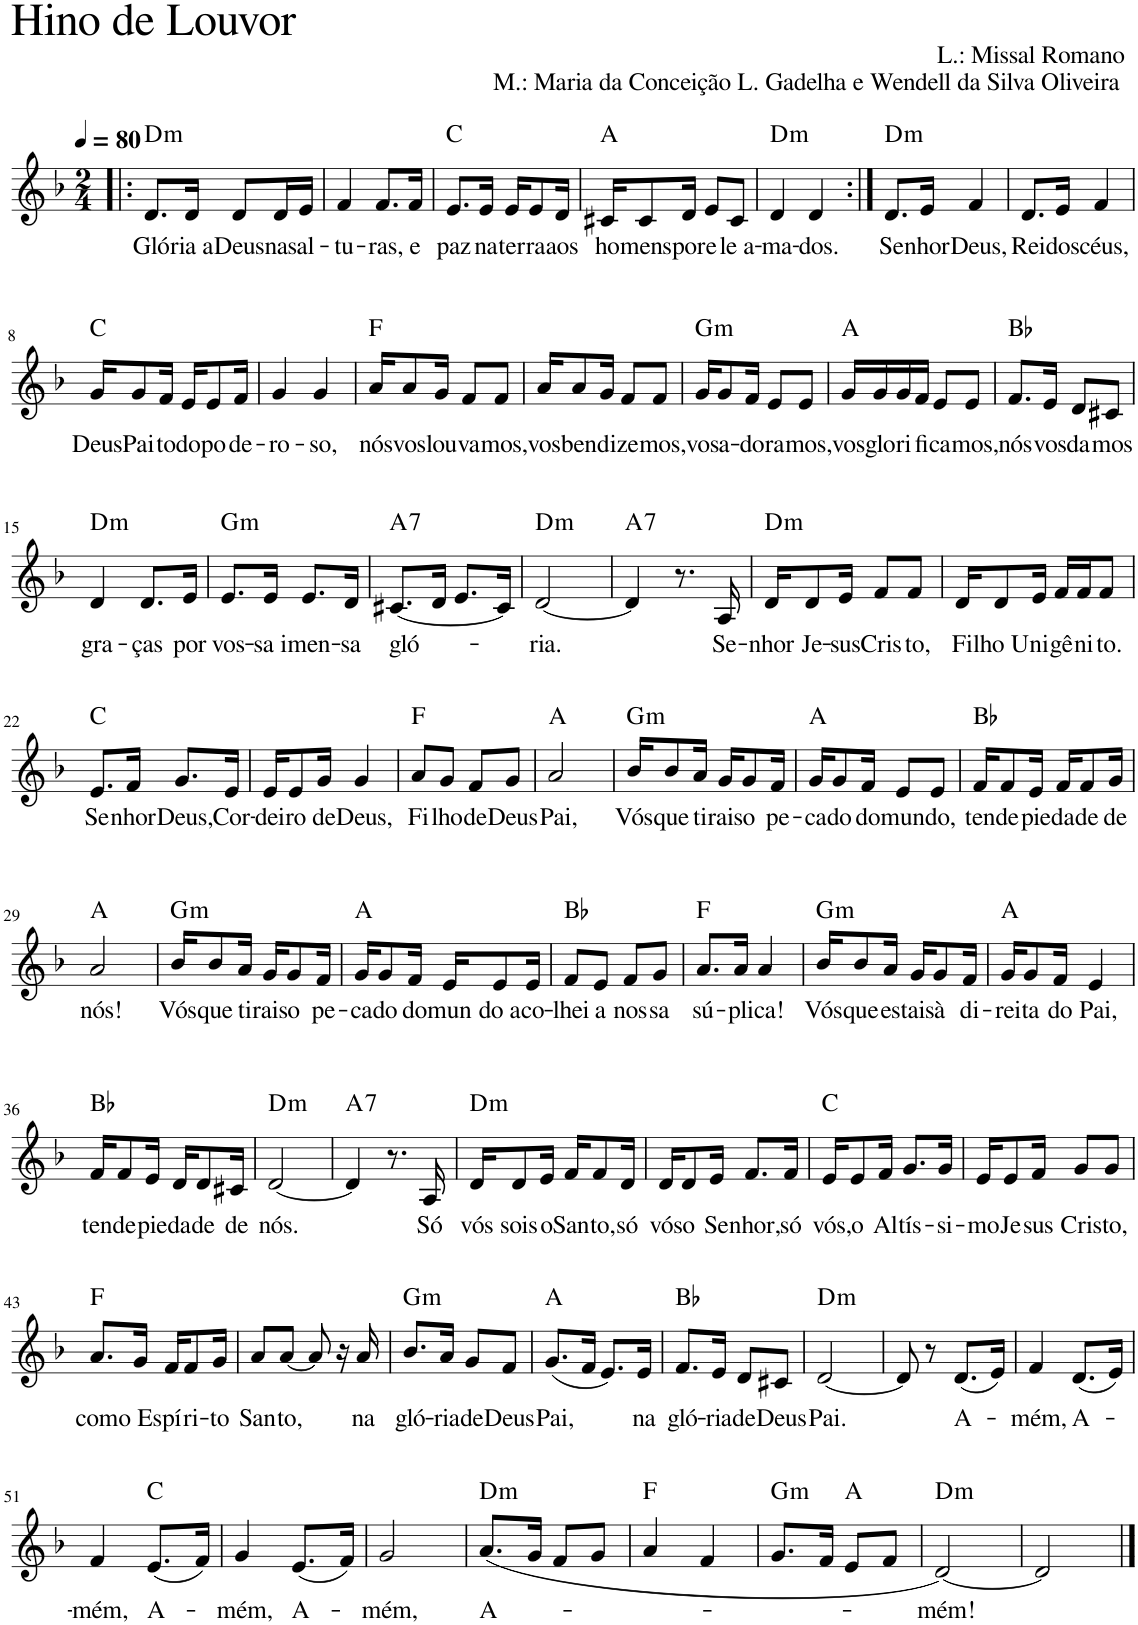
**kern	**text	**harte
*part1	*part1	*part1
*staff1	*staff1	*
*I"Voz	*	*
*I'Vo.	*	*
!!LO:PB:g=z
*clefG2	*	*
*k[b-]	*	*
*M2/4	*	*
*MM80	*	*
=1!|:	=1!|:	=1!|:
!LO:TX:a:t=Hino de Louvor	!	!
!LO:TX:a:t=L.&colon; Missal Romano	!	!
!LO:TX:a:t=M.&colon; Maria da Conceição L. Gadelha e Wendell da Silva Oliveira	!	!
!	!LO:LY:b	!LO:H:kt=m
8.d/L	Gló-	D:min
!	!LO:LY:b	!
16d/Jk	-ria a	.
!	!LO:LY:b	!
8d/L	Deus	.
!	!LO:LY:b	!
16d/L	nas	.
!	!LO:LY:b	!
16e/JJ	al-	.
=2	=2	=2
!	!LO:LY:b	!
4f/	-tu-	.
!	!LO:LY:b	!
8.f/L	-ras,	.
!	!LO:LY:b	!
16f/Jk	e	.
=3	=3	=3
!	!LO:LY:b	!
8.e/L	paz	C:maj
!	!LO:LY:b	!
16e/Jk	na	.
!	!LO:LY:b	!
16e/KL	ter-	.
!	!LO:LY:b	!
8e/	-ra	.
!	!LO:LY:b	!
16d/Jk	aos	.
=4	=4	=4
!	!LO:LY:b	!
16c#X/KL	ho-	A:maj
!	!LO:LY:b	!
8c#/	-mens	.
!	!LO:LY:b	!
16d/Jk	por	.
!	!LO:LY:b	!
8e/L	e-	.
!	!LO:LY:b	!
8c#/J	-le a-	.
=5	=5	=5
!	!LO:LY:b	!LO:H:kt=m
4d/	-ma-	D:min
!	!LO:LY:b	!
4d/	-dos.	.
=6:|!	=6:|!	=6:|!
!	!LO:LY:b	!LO:H:kt=m
8.d/L	Se-	D:min
!	!LO:LY:b	!
16e/Jk	-nhor	.
!	!LO:LY:b	!
4f/	Deus,	.
=7	=7	=7
!	!LO:LY:b	!
8.d/L	Rei	.
!	!LO:LY:b	!
16e/Jk	dos	.
!	!LO:LY:b	!
4f/	céus,	.
!!LO:LB:g=z
=8	=8	=8
!	!LO:LY:b	!
16g/KL	Deus	C:maj
!	!LO:LY:b	!
8g/	Pai	.
!	!LO:LY:b	!
16f/Jk	to-	.
!	!LO:LY:b	!
16e/KL	-do	.
!	!LO:LY:b	!
8e/	po-	.
!	!LO:LY:b	!
16f/Jk	-de-	.
=9	=9	=9
!	!LO:LY:b	!
4g/	-ro-	.
!	!LO:LY:b	!
4g/	-so,	.
=10	=10	=10
!	!LO:LY:b	!
16a/KL	nós	F:maj
!	!LO:LY:b	!
8a/	vos	.
!	!LO:LY:b	!
16g/Jk	lou-	.
!	!LO:LY:b	!
8f/L	-va-	.
!	!LO:LY:b	!
8f/J	-mos,	.
=11	=11	=11
!	!LO:LY:b	!
16a/KL	vos	.
!	!LO:LY:b	!
8a/	ben-	.
!	!LO:LY:b	!
16g/Jk	-di-	.
!	!LO:LY:b	!
8f/L	-ze-	.
!	!LO:LY:b	!
8f/J	-mos,	.
=12	=12	=12
!	!LO:LY:b	!LO:H:kt=m
16g/KL	vos	G:min
!	!LO:LY:b	!
8g/	a-	.
!	!LO:LY:b	!
16f/Jk	-do-	.
!	!LO:LY:b	!
8e/L	-ra-	.
!	!LO:LY:b	!
8e/J	-mos,	.
=13	=13	=13
!	!LO:LY:b	!
16g/LL	vos	A:maj
!	!LO:LY:b	!
16g/	glo-	.
!	!LO:LY:b	!
16g/	-ri-	.
!	!LO:LY:b	!
16f/JJ	-fi-	.
!	!LO:LY:b	!
8e/L	-ca-	.
!	!LO:LY:b	!
8e/J	-mos,	.
=14	=14	=14
!	!LO:LY:b	!
8.f/L	nós	Bb:maj
!	!LO:LY:b	!
16e/Jk	vos	.
!	!LO:LY:b	!
8d/L	da-	.
!	!LO:LY:b	!
8c#X/J	-mos	.
!!LO:LB:g=z
=15	=15	=15
!	!LO:LY:b	!LO:H:kt=m
4d/	gra-	D:min
!	!LO:LY:b	!
8.d/L	-ças	.
!	!LO:LY:b	!
16e/Jk	por	.
=16	=16	=16
!	!LO:LY:b	!LO:H:kt=m
8.e/L	vos-	G:min
!	!LO:LY:b	!
16e/Jk	-sa i-	.
!	!LO:LY:b	!
8.e/L	-men-	.
!	!LO:LY:b	!
16d/Jk	-sa	.
=17	=17	=17
!	!LO:LY:b	!LO:H:kt=7
[8.c#X/L	gló-	A:7
16d/Jk	.	.
8.e/L	.	.
16c#/Jk]	.	.
=18	=18	=18
!	!LO:LY:b	!LO:H:kt=m
[2d/	-ria.	D:min
=19	=19	=19
!	!	!LO:H:kt=7
4d/]	.	A:7
8.r	.	.
!	!LO:LY:b	!
16A/	Se-	.
=20	=20	=20
!	!LO:LY:b	!LO:H:kt=m
16d/KL	-nhor	D:min
!	!LO:LY:b	!
8d/	Je-	.
!	!LO:LY:b	!
16e/Jk	-sus	.
!	!LO:LY:b	!
8f/L	Cris-	.
!	!LO:LY:b	!
8f/J	-to,	.
=21	=21	=21
!	!LO:LY:b	!
16d/KL	Fi-	.
!	!LO:LY:b	!
8d/	-lho U-	.
!	!LO:LY:b	!
16e/Jk	-ni-	.
!	!LO:LY:b	!
16f/LL	-gê-	.
!	!LO:LY:b	!
16f/J	-ni-	.
!	!LO:LY:b	!
8f/J	-to.	.
!!LO:LB:g=z
=22	=22	=22
!	!LO:LY:b	!
8.e/L	Se-	C:maj
!	!LO:LY:b	!
16f/Jk	-nhor	.
!	!LO:LY:b	!
8.g/L	Deus,	.
!	!LO:LY:b	!
16e/Jk	Cor-	.
=23	=23	=23
!	!LO:LY:b	!
16e/KL	-dei-	.
!	!LO:LY:b	!
8e/	-ro	.
!	!LO:LY:b	!
16g/Jk	de	.
!	!LO:LY:b	!
4g/	Deus,	.
=24	=24	=24
!	!LO:LY:b	!
8a/L	Fi-	F:maj
!	!LO:LY:b	!
8g/J	-lho	.
!	!LO:LY:b	!
8f/L	de	.
!	!LO:LY:b	!
8g/J	Deus	.
=25	=25	=25
!	!LO:LY:b	!
2a/	Pai,	A:maj
=26	=26	=26
!	!LO:LY:b	!LO:H:kt=m
16b-/KL	Vós	G:min
!	!LO:LY:b	!
8b-/	que	.
!	!LO:LY:b	!
16a/Jk	ti-	.
!	!LO:LY:b	!
16g/KL	-rais	.
!	!LO:LY:b	!
8g/	o	.
!	!LO:LY:b	!
16f/Jk	pe-	.
=27	=27	=27
!	!LO:LY:b	!
16g/KL	-ca-	A:maj
!	!LO:LY:b	!
8g/	-do	.
!	!LO:LY:b	!
16f/Jk	do	.
!	!LO:LY:b	!
8e/L	mun-	.
!	!LO:LY:b	!
8e/J	-do,	.
=28	=28	=28
!	!LO:LY:b	!
16f/KL	ten-	Bb:maj
!	!LO:LY:b	!
8f/	-de	.
!	!LO:LY:b	!
16e/Jk	pie-	.
!	!LO:LY:b	!
16f/KL	-da-	.
!	!LO:LY:b	!
8f/	-de	.
!	!LO:LY:b	!
16g/Jk	de	.
!!LO:LB:g=z
=29	=29	=29
!	!LO:LY:b	!
2a/	nós!	A:maj
=30	=30	=30
!	!LO:LY:b	!LO:H:kt=m
16b-/KL	Vós	G:min
!	!LO:LY:b	!
8b-/	que	.
!	!LO:LY:b	!
16a/Jk	ti-	.
!	!LO:LY:b	!
16g/KL	-rais	.
!	!LO:LY:b	!
8g/	o	.
!	!LO:LY:b	!
16f/Jk	pe-	.
=31	=31	=31
!	!LO:LY:b	!
16g/KL	-ca-	A:maj
!	!LO:LY:b	!
8g/	-do	.
!	!LO:LY:b	!
16f/Jk	do	.
!	!LO:LY:b	!
16e/KL	mun-	.
!	!LO:LY:b	!
8e/	-do a-	.
!	!LO:LY:b	!
16e/Jk	-co-	.
=32	=32	=32
!	!LO:LY:b	!
8f/L	-lhei	Bb:maj
!	!LO:LY:b	!
8e/J	a	.
!	!LO:LY:b	!
8f/L	nos-	.
!	!LO:LY:b	!
8g/J	-sa	.
=33	=33	=33
!	!LO:LY:b	!
8.a/L	sú-	F:maj
!	!LO:LY:b	!
16a/Jk	-pli-	.
!	!LO:LY:b	!
4a/	-ca!	.
=34	=34	=34
!	!LO:LY:b	!LO:H:kt=m
16b-/KL	Vós	G:min
!	!LO:LY:b	!
8b-/	que	.
!	!LO:LY:b	!
16a/Jk	es-	.
!	!LO:LY:b	!
16g/KL	-tais	.
!	!LO:LY:b	!
8g/	à	.
!	!LO:LY:b	!
16f/Jk	di-	.
=35	=35	=35
!	!LO:LY:b	!
16g/KL	-rei-	A:maj
!	!LO:LY:b	!
8g/	-ta	.
!	!LO:LY:b	!
16f/Jk	do	.
!	!LO:LY:b	!
4e/	Pai,	.
!!LO:LB:g=z
=36	=36	=36
!	!LO:LY:b	!
16f/KL	ten-	Bb:maj
!	!LO:LY:b	!
8f/	-de	.
!	!LO:LY:b	!
16e/Jk	pie-	.
!	!LO:LY:b	!
16d/KL	-da-	.
!	!LO:LY:b	!
8d/	-de	.
!	!LO:LY:b	!
16c#X/Jk	de	.
=37	=37	=37
!	!LO:LY:b	!LO:H:kt=m
[2d/	nós.	D:min
=38	=38	=38
!	!	!LO:H:kt=7
4d/]	.	A:7
8.r	.	.
!	!LO:LY:b	!
16A/	Só	.
=39	=39	=39
!	!LO:LY:b	!LO:H:kt=m
16d/KL	vós	D:min
!	!LO:LY:b	!
8d/	sois	.
!	!LO:LY:b	!
16e/Jk	o	.
!	!LO:LY:b	!
16f/KL	San-	.
!	!LO:LY:b	!
8f/	-to,	.
!	!LO:LY:b	!
16d/Jk	só	.
=40	=40	=40
!	!LO:LY:b	!
16d/KL	vós	.
!	!LO:LY:b	!
8d/	o	.
!	!LO:LY:b	!
16e/Jk	Se-	.
!	!LO:LY:b	!
8.f/L	-nhor,	.
!	!LO:LY:b	!
16f/Jk	só	.
=41	=41	=41
!	!LO:LY:b	!
16e/KL	vós,	C:maj
!	!LO:LY:b	!
8e/	o	.
!	!LO:LY:b	!
16f/Jk	Al-	.
!	!LO:LY:b	!
8.g/L	-tís-	.
!	!LO:LY:b	!
16g/Jk	-si-	.
=42	=42	=42
!	!LO:LY:b	!
16e/KL	-mo	.
!	!LO:LY:b	!
8e/	Je-	.
!	!LO:LY:b	!
16f/Jk	-sus	.
!	!LO:LY:b	!
8g/L	Cris-	.
!	!LO:LY:b	!
8g/J	-to,	.
!!LO:LB:g=z
=43	=43	=43
!	!LO:LY:b	!
8.a/L	com	F:maj
!	!LO:LY:b	!
16g/Jk	o Es-	.
!	!LO:LY:b	!
16f/KL	-pí-	.
!	!LO:LY:b	!
8f/	-ri-	.
!	!LO:LY:b	!
16g/Jk	-to	.
=44	=44	=44
!	!LO:LY:b	!
8a/L	San-	.
!	!LO:LY:b	!
[8a/J	-to,	.
8a/]	.	.
16r	.	.
!	!LO:LY:b	!
16a/	na	.
=45	=45	=45
!	!LO:LY:b	!LO:H:kt=m
8.b-/L	gló-	G:min
!	!LO:LY:b	!
16a/Jk	-ria	.
!	!LO:LY:b	!
8g/L	de	.
!	!LO:LY:b	!
8f/J	Deus	.
=46	=46	=46
!	!LO:LY:b	!
(8.g/L	Pai,	A:maj
16f/Jk	.	.
8.e/L)	.	.
!	!LO:LY:b	!
16e/Jk	na	.
=47	=47	=47
!	!LO:LY:b	!
8.f/L	gló-	Bb:maj
!	!LO:LY:b	!
16e/Jk	-ria	.
!	!LO:LY:b	!
8d/L	de	.
!	!LO:LY:b	!
8c#X/J	Deus	.
=48	=48	=48
!	!LO:LY:b	!LO:H:kt=m
[2d/	Pai.	D:min
=49	=49	=49
8d/]	.	.
8r	.	.
!	!LO:LY:b	!
(8.d/L	A-	.
16e/Jk)	.	.
=50	=50	=50
!	!LO:LY:b	!
4f/	-mém,	.
!	!LO:LY:b	!
(8.d/L	A-	.
16e/Jk)	.	.
!!LO:LB:g=z
=51	=51	=51
!	!LO:LY:b	!
4f/	-mém,	.
!	!LO:LY:b	!
(8.e/L	A-	C:maj
16f/Jk)	.	.
=52	=52	=52
!	!LO:LY:b	!
4g/	-mém,	.
!	!LO:LY:b	!
(8.e/L	A-	.
16f/Jk)	.	.
=53	=53	=53
!	!LO:LY:b	!
2g/	-mém,	.
=54	=54	=54
!	!LO:LY:b	!LO:H:kt=m
(<8.a/L	A-	D:min
16g/Jk	.	.
8f/L	.	.
8g/J	.	.
=55	=55	=55
4a/	.	F:maj
4f/	.	.
=56	=56	=56
!	!	!LO:H:kt=m
8.g/L	.	G:min
16f/Jk	.	.
8e/L	.	A:maj
8f/J	.	.
=57	=57	=57
!	!LO:LY:b	!LO:H:kt=m
[2d/)	-mém!	D:min
=58	=58	=58
2d/]	.	.
==	==	==
*-	*-	*-
